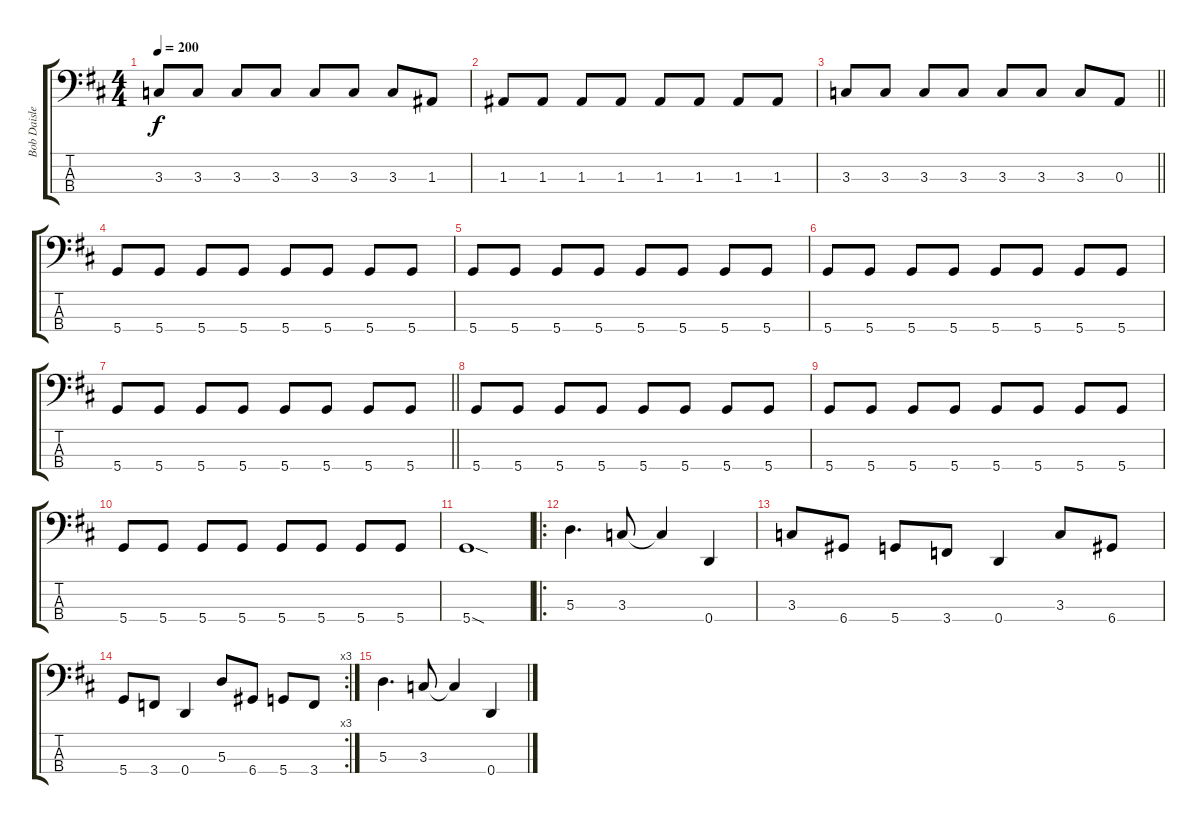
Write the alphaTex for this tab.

\track ("Bob Daisley" "Bob Daisle") {instrument electricbassfinger}
\staff {score tabs}
\tuning (G2 D2 A1 D1) {hide}
\ts (4 4)
\tempo 200
\clef f4
\ks d
3.3.8{dy f} 3.3.8 3.3.8 3.3.8 3.3.8 3.3.8 3.3.8 1.3.8 |
1.3.8 1.3.8 1.3.8 1.3.8 1.3.8 1.3.8 1.3.8 1.3.8 |
\barLineRight lightlight
3.3.8 3.3.8 3.3.8 3.3.8 3.3.8 3.3.8 3.3.8 0.3.8 |
5.4.8 5.4.8 5.4.8 5.4.8 5.4.8 5.4.8 5.4.8 5.4.8 |
5.4.8 5.4.8 5.4.8 5.4.8 5.4.8 5.4.8 5.4.8 5.4.8 |
5.4.8 5.4.8 5.4.8 5.4.8 5.4.8 5.4.8 5.4.8 5.4.8 |
\barLineRight lightlight
5.4.8 5.4.8 5.4.8 5.4.8 5.4.8 5.4.8 5.4.8 5.4.8 |
5.4.8 5.4.8 5.4.8 5.4.8 5.4.8 5.4.8 5.4.8 5.4.8 |
5.4.8 5.4.8 5.4.8 5.4.8 5.4.8 5.4.8 5.4.8 5.4.8 |
5.4.8 5.4.8 5.4.8 5.4.8 5.4.8 5.4.8 5.4.8 5.4.8 |
5.4{sod}.1 |
\ro
5.3.4{d} 3.3.8 3.3{t}.4 0.4.4 |
3.3.8 6.4.8 5.4.8 3.4.8 0.4.4 3.3.8 6.4.8 |
\rc 3
5.4.8 3.4.8 0.4.4 5.3.8 6.4.8 5.4.8 3.4.8 |
5.3.4{d} 3.3.8 3.3{t}.4 0.4.4
